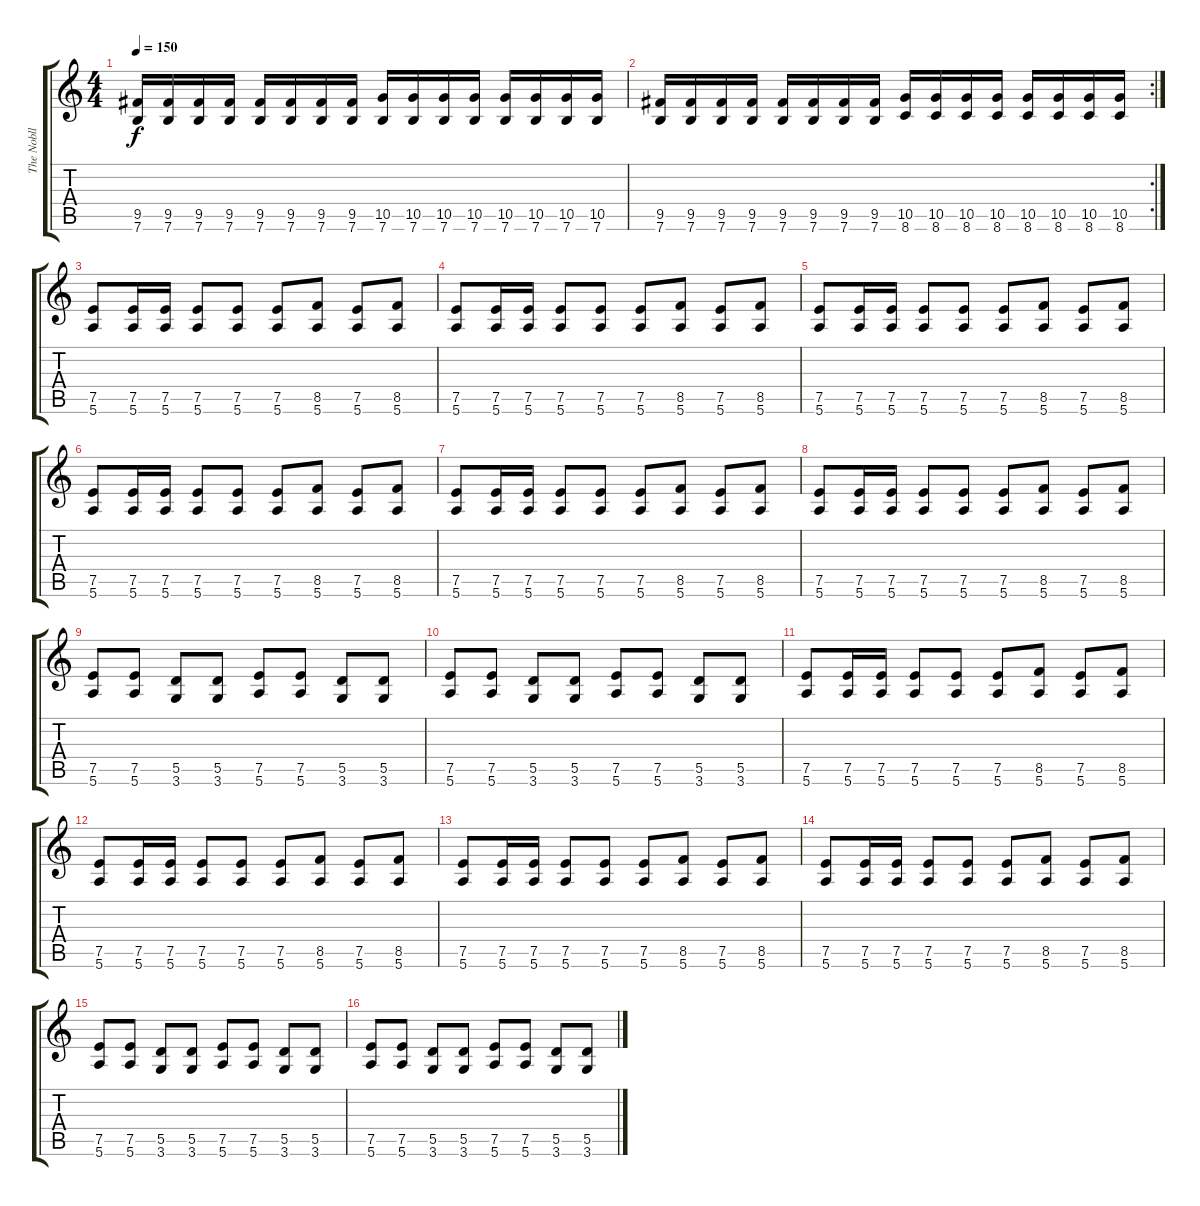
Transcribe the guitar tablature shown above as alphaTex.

\track ("The Nobll" "The Nobll") {instrument overdrivenguitar}
\staff {score tabs}
\tuning (E4 B3 G3 D3 A2 E2) {hide}
\ts (4 4)
\tempo 150
\clef g2
\ks c
(9.5 7.6).16{dy f} (9.5 7.6).16 (9.5 7.6).16 (9.5 7.6).16 (9.5 7.6).16 (9.5 7.6).16 (9.5 7.6).16 (9.5 7.6).16 (10.5 7.6).16 (10.5 7.6).16 (10.5 7.6).16 (10.5 7.6).16 (10.5 7.6).16 (10.5 7.6).16 (10.5 7.6).16 (10.5 7.6).16 |
\rc 2
(9.5 7.6).16 (9.5 7.6).16 (9.5 7.6).16 (9.5 7.6).16 (9.5 7.6).16 (9.5 7.6).16 (9.5 7.6).16 (9.5 7.6).16 (10.5 8.6).16 (10.5 8.6).16 (10.5 8.6).16 (10.5 8.6).16 (10.5 8.6).16 (10.5 8.6).16 (10.5 8.6).16 (10.5 8.6).16 |
(7.5 5.6).8 (7.5 5.6).16 (7.5 5.6).16 (7.5 5.6).8 (7.5 5.6).8 (7.5 5.6).8 (8.5 5.6).8 (7.5 5.6).8 (8.5 5.6).8 |
(7.5 5.6).8 (7.5 5.6).16 (7.5 5.6).16 (7.5 5.6).8 (7.5 5.6).8 (7.5 5.6).8 (8.5 5.6).8 (7.5 5.6).8 (8.5 5.6).8 |
(7.5 5.6).8 (7.5 5.6).16 (7.5 5.6).16 (7.5 5.6).8 (7.5 5.6).8 (7.5 5.6).8 (8.5 5.6).8 (7.5 5.6).8 (8.5 5.6).8 |
(7.5 5.6).8 (7.5 5.6).16 (7.5 5.6).16 (7.5 5.6).8 (7.5 5.6).8 (7.5 5.6).8 (8.5 5.6).8 (7.5 5.6).8 (8.5 5.6).8 |
(7.5 5.6).8 (7.5 5.6).16 (7.5 5.6).16 (7.5 5.6).8 (7.5 5.6).8 (7.5 5.6).8 (8.5 5.6).8 (7.5 5.6).8 (8.5 5.6).8 |
(7.5 5.6).8 (7.5 5.6).16 (7.5 5.6).16 (7.5 5.6).8 (7.5 5.6).8 (7.5 5.6).8 (8.5 5.6).8 (7.5 5.6).8 (8.5 5.6).8 |
(7.5 5.6).8 (7.5 5.6).8 (5.5 3.6).8 (5.5 3.6).8 (7.5 5.6).8 (7.5 5.6).8 (5.5 3.6).8 (5.5 3.6).8 |
(7.5 5.6).8 (7.5 5.6).8 (5.5 3.6).8 (5.5 3.6).8 (7.5 5.6).8 (7.5 5.6).8 (5.5 3.6).8 (5.5 3.6).8 |
(7.5 5.6).8 (7.5 5.6).16 (7.5 5.6).16 (7.5 5.6).8 (7.5 5.6).8 (7.5 5.6).8 (8.5 5.6).8 (7.5 5.6).8 (8.5 5.6).8 |
(7.5 5.6).8 (7.5 5.6).16 (7.5 5.6).16 (7.5 5.6).8 (7.5 5.6).8 (7.5 5.6).8 (8.5 5.6).8 (7.5 5.6).8 (8.5 5.6).8 |
(7.5 5.6).8 (7.5 5.6).16 (7.5 5.6).16 (7.5 5.6).8 (7.5 5.6).8 (7.5 5.6).8 (8.5 5.6).8 (7.5 5.6).8 (8.5 5.6).8 |
(7.5 5.6).8 (7.5 5.6).16 (7.5 5.6).16 (7.5 5.6).8 (7.5 5.6).8 (7.5 5.6).8 (8.5 5.6).8 (7.5 5.6).8 (8.5 5.6).8 |
(7.5 5.6).8 (7.5 5.6).8 (5.5 3.6).8 (5.5 3.6).8 (7.5 5.6).8 (7.5 5.6).8 (5.5 3.6).8 (5.5 3.6).8 |
(7.5 5.6).8 (7.5 5.6).8 (5.5 3.6).8 (5.5 3.6).8 (7.5 5.6).8 (7.5 5.6).8 (5.5 3.6).8 (5.5 3.6).8
